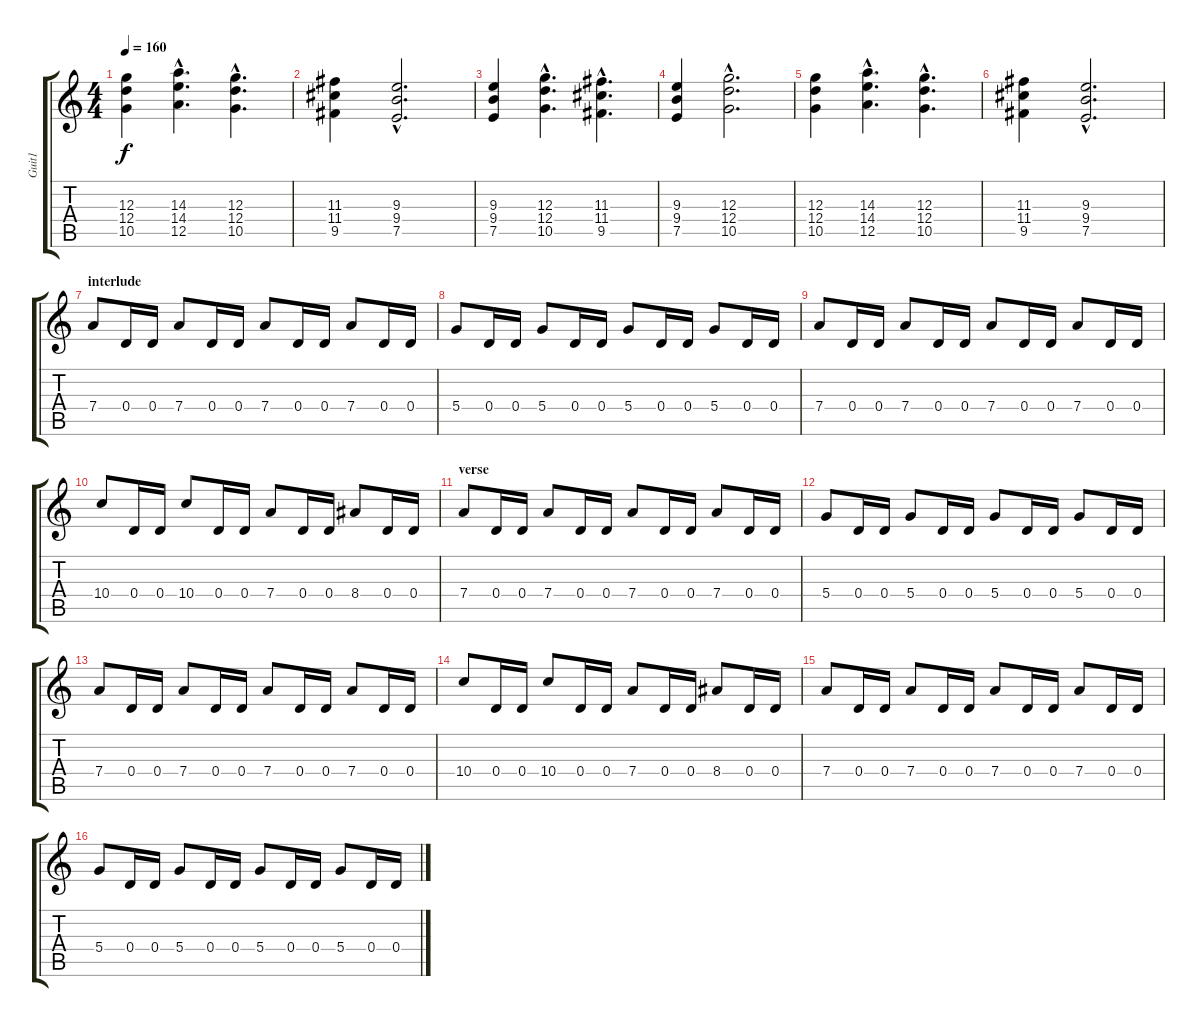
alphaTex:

\track ("Guit1" "Guit1") {instrument overdrivenguitar}
\staff {score tabs}
\tuning (E4 B3 G3 D3 A2 E2) {hide}
\ts (4 4)
\tempo 160
\clef g2
\ks c
(12.3 12.4 10.5).4{dy f} (14.3{hac} 14.4{hac} 12.5{hac}).4{d} (12.3{hac} 12.4{hac} 10.5{hac}).4{d} |
(11.3 11.4 9.5).4 (9.3{hac} 9.4{hac} 7.5{hac}).2{d} |
(9.3 9.4 7.5).4 (12.3{hac} 12.4{hac} 10.5{hac}).4{d} (11.3{hac} 11.4{hac} 9.5{hac}).4{d} |
(9.3 9.4 7.5).4 (12.3{hac} 12.4{hac} 10.5{hac}).2{d} |
(12.3 12.4 10.5).4 (14.3{hac} 14.4{hac} 12.5{hac}).4{d} (12.3{hac} 12.4{hac} 10.5{hac}).4{d} |
(11.3 11.4 9.5).4 (9.3{hac} 9.4{hac} 7.5{hac}).2{d} |
\section ("" "interlude")
7.4.8 0.4.16 0.4.16 7.4.8 0.4.16 0.4.16 7.4.8 0.4.16 0.4.16 7.4.8 0.4.16 0.4.16 |
5.4.8 0.4.16 0.4.16 5.4.8 0.4.16 0.4.16 5.4.8 0.4.16 0.4.16 5.4.8 0.4.16 0.4.16 |
7.4.8 0.4.16 0.4.16 7.4.8 0.4.16 0.4.16 7.4.8 0.4.16 0.4.16 7.4.8 0.4.16 0.4.16 |
10.4.8 0.4.16 0.4.16 10.4.8 0.4.16 0.4.16 7.4.8 0.4.16 0.4.16 8.4.8 0.4.16 0.4.16 |
\section ("" "verse")
7.4.8 0.4.16 0.4.16 7.4.8 0.4.16 0.4.16 7.4.8 0.4.16 0.4.16 7.4.8 0.4.16 0.4.16 |
5.4.8 0.4.16 0.4.16 5.4.8 0.4.16 0.4.16 5.4.8 0.4.16 0.4.16 5.4.8 0.4.16 0.4.16 |
7.4.8 0.4.16 0.4.16 7.4.8 0.4.16 0.4.16 7.4.8 0.4.16 0.4.16 7.4.8 0.4.16 0.4.16 |
10.4.8 0.4.16 0.4.16 10.4.8 0.4.16 0.4.16 7.4.8 0.4.16 0.4.16 8.4.8 0.4.16 0.4.16 |
7.4.8 0.4.16 0.4.16 7.4.8 0.4.16 0.4.16 7.4.8 0.4.16 0.4.16 7.4.8 0.4.16 0.4.16 |
5.4.8 0.4.16 0.4.16 5.4.8 0.4.16 0.4.16 5.4.8 0.4.16 0.4.16 5.4.8 0.4.16 0.4.16
